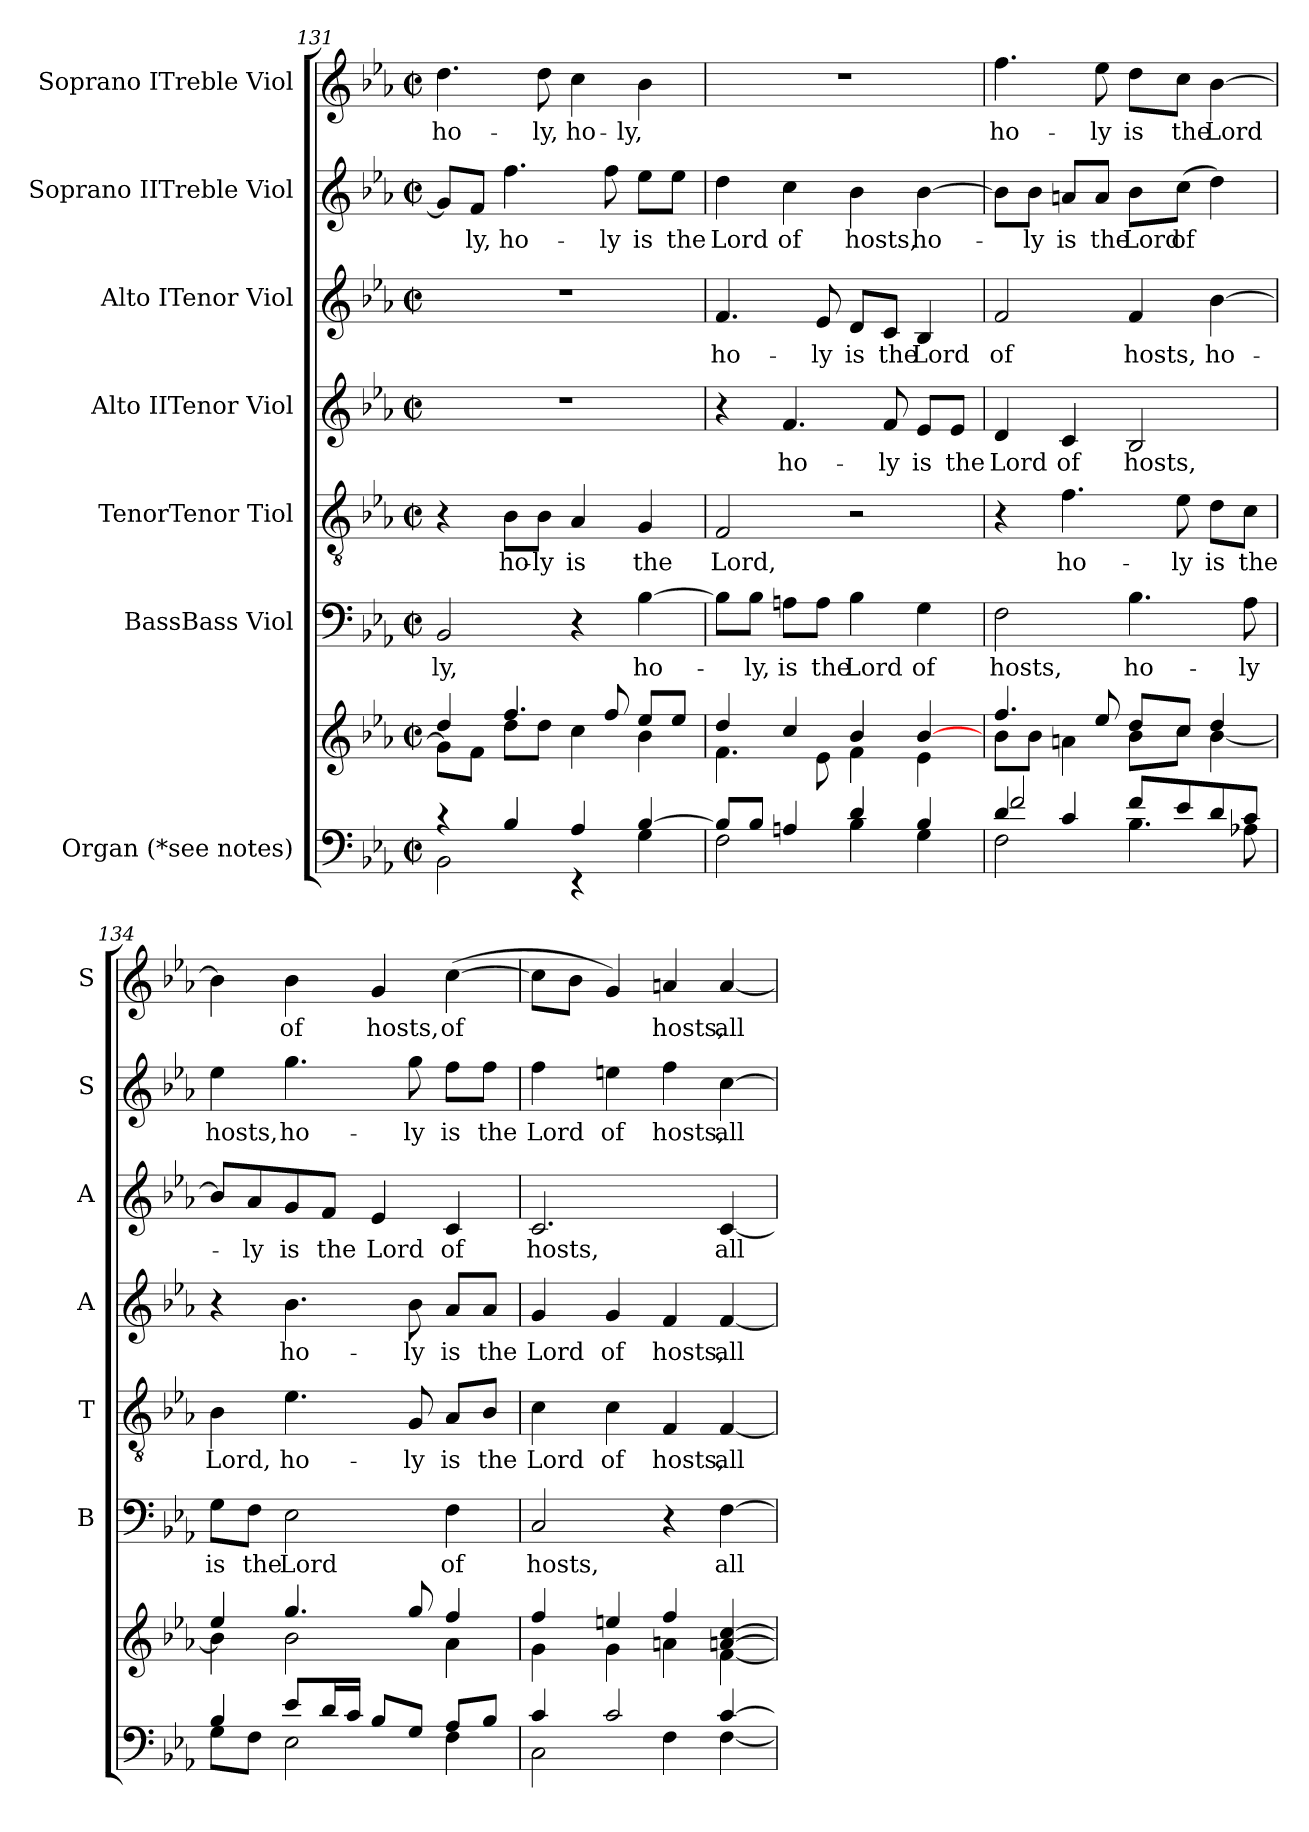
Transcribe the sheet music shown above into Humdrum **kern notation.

**kern	**kern	**kern	**text	**kern	**text	**kern	**text	**kern	**text	**kern	**text	**kern	**text
*part7	*part7	*part6	*part6	*part5	*part5	*part4	*part4	*part3	*part3	*part2	*part2	*part1	*part1
*staff8	*staff7	*staff6	*staff6	*staff5	*staff5	*staff4	*staff4	*staff3	*staff3	*staff2	*staff2	*staff1	*staff1
*I"Organ (*see notes)	*	*I"BassBass Viol	*	*I"TenorTenor Tiol	*	*I"Alto IITenor Viol	*	*I"Alto ITenor Viol	*	*I"Soprano IITreble Viol	*	*I"Soprano ITreble Viol	*
*	*	*I'B	*	*I'T	*	*I'A	*	*I'A	*	*I'S	*	*I'S	*
*clefF4	*clefG2	*clefF4	*	*clefGv2	*	*clefG2	*	*clefG2	*	*clefG2	*	*clefG2	*
*	*	*	*	*ITrd7c12	*	*	*	*	*	*	*	*	*
*k[b-e-a-]	*k[b-e-a-]	*k[b-e-a-]	*	*k[b-e-a-]	*	*k[b-e-a-]	*	*k[b-e-a-]	*	*k[b-e-a-]	*	*k[b-e-a-]	*
*E-:	*E-:	*E-:	*	*E-:	*	*E-:	*	*E-:	*	*E-:	*	*E-:	*
*M2/2	*M2/2	*M2/2	*	*M2/2	*	*M2/2	*	*M2/2	*	*M2/2	*	*M2/2	*
*met(c|)	*met(c|)	*met(c|)	*	*met(c|)	*	*met(c|)	*	*met(c|)	*	*met(c|)	*	*met(c|)	*
=131	=131	=131	=131	=131	=131	=131	=131	=131	=131	=131	=131	=131	=131
*^	*^	*	*	*	*	*	*	*	*	*	*	*	*
!	!	!	!	!	!LO:LY:b	!	!	!	!	!	!	!	!	!	!LO:LY:b
4rc	2BB-\	4dd/	8g\L]	2BB-/	-ly,	4r	.	1r	.	1r	.	8g/L]	.	4.dd\	ho-
!	!	!	!	!	!	!	!	!	!	!	!	!	!LO:LY:b	!	!
.	.	.	8f\J	.	.	.	.	.	.	.	.	8f/J	-ly,	.	.
!	!	!	!	!	!	!	!LO:LY:b	!	!	!	!	!	!LO:LY:b	!	!
4B-/	.	4.ff/	8dd\L	.	.	8BB-\L	ho-	.	.	.	.	4.ff\	ho-	.	.
!	!	!	!	!	!	!	!LO:LY:b	!	!	!	!	!	!	!	!LO:LY:b
.	.	.	8dd\J	.	.	8BB-\J	-ly	.	.	.	.	.	.	8dd\	-ly,
!	!	!	!	!	!	!	!LO:LY:b	!	!	!	!	!	!	!	!LO:LY:b
4A-/	4rEE	.	4cc\	4r	.	4AA-/	is	.	.	.	.	.	.	4cc\	ho-
!	!	!	!	!	!	!	!	!	!	!	!	!	!LO:LY:b	!	!
.	.	8ff/	.	.	.	.	.	.	.	.	.	8ff\	-ly	.	.
!	!	!	!	!	!LO:LY:b	!	!LO:LY:b	!	!	!	!	!	!LO:LY:b	!	!LO:LY:b
[>4B-/	4G\	8ee-/L	4b-\	[>4B-\	ho-	4GG/	the	.	.	.	.	8ee-\L	is	4b-\	-ly,
!	!	!	!	!	!	!	!	!	!	!	!	!	!LO:LY:b	!	!
.	.	8ee-/J	.	.	.	.	.	.	.	.	.	8ee-\J	the	.	.
!!LO:PB:g=z
=132	=132	=132	=132	=132	=132	=132	=132	=132	=132	=132	=132	=132	=132	=132	=132
!	!	!	!	!	!	!	!LO:LY:b	!	!	!	!LO:LY:b	!	!LO:LY:b	!	!
8B-/L]	2F\	4dd/	4.f\	8B-\L]	.	2FF/	Lord,	4r	.	4.f/	ho-	4dd\	Lord	1r	.
!	!	!	!	!	!LO:LY:b	!	!	!	!	!	!	!	!	!	!
8B-/J	.	.	.	8B-\J	-ly,	.	.	.	.	.	.	.	.	.	.
!	!	!	!	!	!LO:LY:b	!	!	!	!LO:LY:b	!	!	!	!LO:LY:b	!	!
4An/	.	4cc/	.	8An\L	is	.	.	4.f/	ho-	.	.	4cc\	of	.	.
!	!	!	!	!	!LO:LY:b	!	!	!	!	!	!LO:LY:b	!	!	!	!
.	.	.	8e-\	8A\J	the	.	.	.	.	8e-/	-ly	.	.	.	.
!	!	!	!	!	!LO:LY:b	!	!	!	!	!	!LO:LY:b	!	!LO:LY:b	!	!
4d/	4B-\	4b-/	4f\	4B-\	Lord	2r	.	.	.	8d/L	is	4b-\	hosts,	.	.
!	!	!	!	!	!	!	!	!	!LO:LY:b	!	!LO:LY:b	!	!	!	!
.	.	.	.	.	.	.	.	8f/	-ly	8c/J	the	.	.	.	.
!	!	!	!	!	!LO:LY:b	!	!	!	!LO:LY:b	!	!LO:LY:b	!	!LO:LY:b	!	!
4B-/	4G\	[>4b-/	4e-\	4G\	of	.	.	8e-/L	is	4B-/	Lord	[>4b-\	ho-	.	.
!	!	!	!	!	!	!	!	!	!LO:LY:b	!	!	!	!	!	!
.	.	.	.	.	.	.	.	8e-/J	the	.	.	.	.	.	.
=133	=133	=133	=133	=133	=133	=133	=133	=133	=133	=133	=133	=133	=133	=133	=133
*	*^	*	*	*	*	*	*	*	*	*	*	*	*	*	*
!	!	!	!	!	!	!LO:LY:b	!	!	!	!LO:LY:b	!	!LO:LY:b	!	!	!	!LO:LY:b
4d/	2F\	2f/	4.ff/	8b-\L	2F\	hosts,	4r	.	4d/	Lord	2f/	of	8b-\L]	.	4.ff\	ho-
!	!	!	!	!	!	!	!	!	!	!	!	!	!	!LO:LY:b	!	!
.	.	.	.	8b-\J	.	.	.	.	.	.	.	.	8b-\J	-ly	.	.
!	!	!	!	!	!	!	!	!LO:LY:b	!	!LO:LY:b	!	!	!	!LO:LY:b	!	!
4c/	.	.	.	4an\	.	.	4.F\	ho-	4c/	of	.	.	8an/L	is	.	.
!	!	!	!	!	!	!	!	!	!	!	!	!	!	!LO:LY:b	!	!LO:LY:b
.	.	.	8ee-/	.	.	.	.	.	.	.	.	.	8a/J	the	8ee-\	-ly
!	!	!	!	!	!	!LO:LY:b	!	!	!	!LO:LY:b	!	!LO:LY:b	!	!LO:LY:b	!	!LO:LY:b
8f/L	4.B-\	2ryy	8dd/L	8b-\L	4.B-\	ho-	.	.	2B-/	hosts,	4f/	hosts,	8b-\L	Lord	8dd\L	is
!	!	!	!	!	!	!	!	!LO:LY:b	!	!	!	!	!	!LO:LY:b	!	!LO:LY:b
8e-/	.	.	8cc/J	8cc\J	.	.	8E-\	-ly	.	.	.	.	(>8cc\J	of	8cc\J	the
!	!	!	!	!	!	!	!	!LO:LY:b	!	!	!	!LO:LY:b	!	!	!	!LO:LY:b
8d/	.	.	4dd/	[<4b-\	.	.	8D\L	is	.	.	[>4b-\	ho-	4dd\)	.	[>4b-\	Lord
!	!	!	!	!	!	!LO:LY:b	!	!LO:LY:b	!	!	!	!	!	!	!	!
8c/J	8A-X\	.	.	.	8A-\	-ly	8C\J	the	.	.	.	.	.	.	.	.
*	*v	*v	*	*	*	*	*	*	*	*	*	*	*	*	*	*
=134	=134	=134	=134	=134	=134	=134	=134	=134	=134	=134	=134	=134	=134	=134	=134
!	!	!	!	!	!LO:LY:b	!	!LO:LY:b	!	!	!	!	!	!LO:LY:b	!	!
4B-/	8G\L	4ee-/	4b-\]	8G\L	is	4BB-\	Lord,	4r	.	8b-/L]	.	4ee-\	hosts,	4b-\]	.
!	!	!	!	!	!LO:LY:b	!	!	!	!	!	!LO:LY:b	!	!	!	!
.	8F\J	.	.	8F\J	the	.	.	.	.	8a-/	-ly	.	.	.	.
!	!	!	!	!	!LO:LY:b	!	!LO:LY:b	!	!LO:LY:b	!	!LO:LY:b	!	!LO:LY:b	!	!LO:LY:b
8e-/L	2E-\	4.gg/	2b-\	2E-\	Lord	4.E-\	ho-	4.b-\	ho-	8g/	is	4.gg\	ho-	4b-\	of
!	!	!	!	!	!	!	!	!	!	!	!LO:LY:b	!	!	!	!
16d/L	.	.	.	.	.	.	.	.	.	8f/J	the	.	.	.	.
16c/JJ	.	.	.	.	.	.	.	.	.	.	.	.	.	.	.
!	!	!	!	!	!	!	!	!	!	!	!LO:LY:b	!	!	!	!LO:LY:b
8B-/L	.	.	.	.	.	.	.	.	.	4e-/	Lord	.	.	4g/	hosts,
!	!	!	!	!	!	!	!LO:LY:b	!	!LO:LY:b	!	!	!	!LO:LY:b	!	!
8G/J	.	8gg/	.	.	.	8GG/	-ly	8b-\	-ly	.	.	8gg\	-ly	.	.
!	!	!	!	!	!LO:LY:b	!	!LO:LY:b	!	!LO:LY:b	!	!LO:LY:b	!	!LO:LY:b	!	!LO:LY:b
8A-/L	4F\	4ff/	4a-\	4F\	of	8AA-/L	is	8a-/L	is	4c/	of	8ff\L	is	(>[>4cc\	of
!	!	!	!	!	!	!	!LO:LY:b	!	!LO:LY:b	!	!	!	!LO:LY:b	!	!
8B-/J	.	.	.	.	.	8BB-/J	the	8a-/J	the	.	.	8ff\J	the	.	.
!!LO:LB:g=z
=135	=135	=135	=135	=135	=135	=135	=135	=135	=135	=135	=135	=135	=135	=135	=135
!	!	!	!	!	!LO:LY:b	!	!LO:LY:b	!	!LO:LY:b	!	!LO:LY:b	!	!LO:LY:b	!	!
4c/	2C\	4ff/	4g\	2C/	hosts,	4C\	Lord	4g/	Lord	2.c/	hosts,	4ff\	Lord	8cc\L]	.
.	.	.	.	.	.	.	.	.	.	.	.	.	.	8b-\J	.
!	!	!	!	!	!	!	!LO:LY:b	!	!LO:LY:b	!	!	!	!LO:LY:b	!	!
2c/	.	4een/	4g\	.	.	4C\	of	4g/	of	.	.	4een\	of	4g/)	.
!	!	!	!	!	!	!	!LO:LY:b	!	!LO:LY:b	!	!	!	!LO:LY:b	!	!LO:LY:b
.	4F\	4ff/	4an\	4r	.	4FF/	hosts,	4f/	hosts,	.	.	4ff\	hosts,	4an/	hosts,
!	!	!	!	!	!LO:LY:b	!	!LO:LY:b	!	!LO:LY:b	!	!LO:LY:b	!	!LO:LY:b	!	!LO:LY:b
[>4c/	[<4F\	[>4an/ [>4cc/	[<4f\	[>4F\	all	[<4FF/	all	[<4f/	all	[<4c/	all	[>4cc\	all	[<4a/	all
*v	*v	*	*	*	*	*	*	*	*	*	*	*	*	*	*
*	*v	*v	*	*	*	*	*	*	*	*	*	*	*	*
=	=	=	=	=	=	=	=	=	=	=	=	=	=
*-	*-	*-	*-	*-	*-	*-	*-	*-	*-	*-	*-	*-	*-
